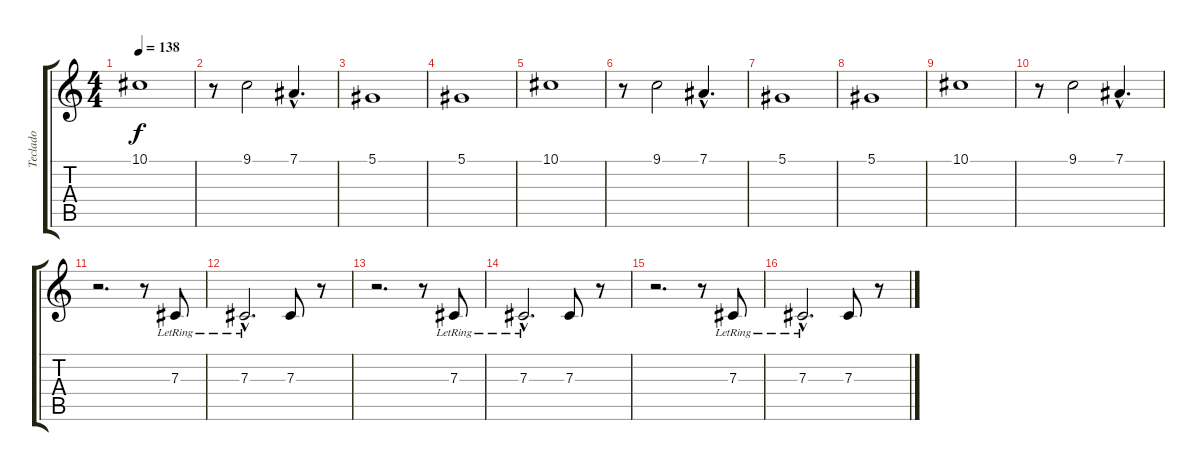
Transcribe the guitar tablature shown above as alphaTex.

\track ("Teclado" "Teclado") {instrument churchorgan}
\staff {score tabs}
\tuning (Eb4 Bb3 Gb3 Db3 Ab2 Eb2) {hide}
\ts (4 4)
\tempo 138
\clef g2
\ks c
10.1.1{dy f} |
r.8 9.1.2 7.1{hac}.4{d} |
5.1.1 |
5.1.1 |
10.1.1 |
r.8 9.1.2 7.1{hac}.4{d} |
5.1.1 |
5.1.1 |
10.1.1 |
r.8 9.1.2 7.1{hac}.4{d} |
r.2{d} r.8 7.3{lr}.8 |
7.3{hac lr}.2{d} 7.3.8 r.8 |
r.2{d} r.8 7.3{lr}.8 |
7.3{hac lr}.2{d} 7.3.8 r.8 |
r.2{d} r.8 7.3{lr}.8 |
7.3{hac lr}.2{d} 7.3.8 r.8
